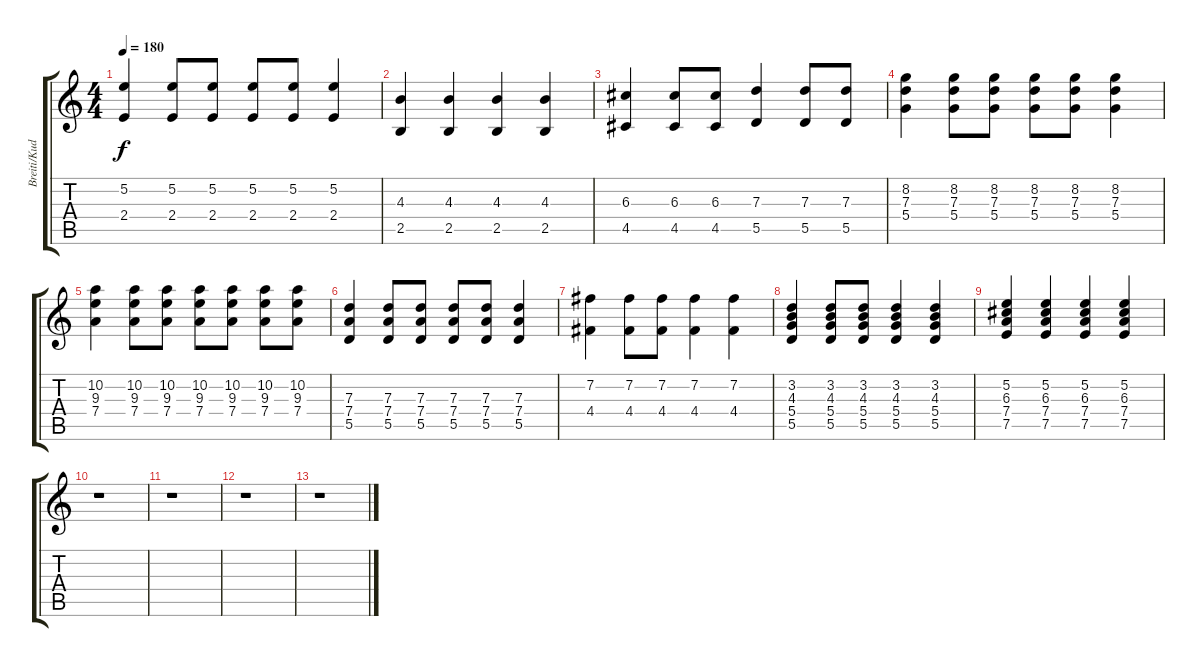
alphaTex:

\track ("Breiti/Kuddel - 3. Gitarre" "Breiti/Kud") {instrument distortionguitar}
\staff {score tabs}
\tuning (E4 B3 G3 D3 A2 E2) {hide}
\ts (4 4)
\tempo 180
\clef g2
\ks c
(5.2 2.4).4{dy f} (5.2 2.4).8 (5.2 2.4).8 (5.2 2.4).8 (5.2 2.4).8 (5.2 2.4).4 |
(4.3 2.5).4 (4.3 2.5).4 (4.3 2.5).4 (4.3 2.5).4 |
(6.3 4.5).4 (6.3 4.5).8 (6.3 4.5).8 (7.3 5.5).4 (7.3 5.5).8 (7.3 5.5).8 |
(8.2 7.3 5.4).4 (8.2 7.3 5.4).8 (8.2 7.3 5.4).8 (8.2 7.3 5.4).8 (8.2 7.3 5.4).8 (8.2 7.3 5.4).4 |
(10.2 9.3 7.4).4 (10.2 9.3 7.4).8 (10.2 9.3 7.4).8 (10.2 9.3 7.4).8 (10.2 9.3 7.4).8 (10.2 9.3 7.4).8 (10.2 9.3 7.4).8 |
(7.3 7.4 5.5).4 (7.3 7.4 5.5).8 (7.3 7.4 5.5).8 (7.3 7.4 5.5).8 (7.3 7.4 5.5).8 (7.3 7.4 5.5).4 |
(7.2 4.4).4 (7.2 4.4).8 (7.2 4.4).8 (7.2 4.4).4 (7.2 4.4).4 |
(3.2 4.3 5.4 5.5).4 (3.2 4.3 5.4 5.5).8 (3.2 4.3 5.4 5.5).8 (3.2 4.3 5.4 5.5).4 (3.2 4.3 5.4 5.5).4 |
(5.2 6.3 7.4 7.5).4 (5.2 6.3 7.4 7.5).4 (5.2 6.3 7.4 7.5).4 (5.2 6.3 7.4 7.5).4 |
r.1 |
r.1 |
r.1 |
r.1
